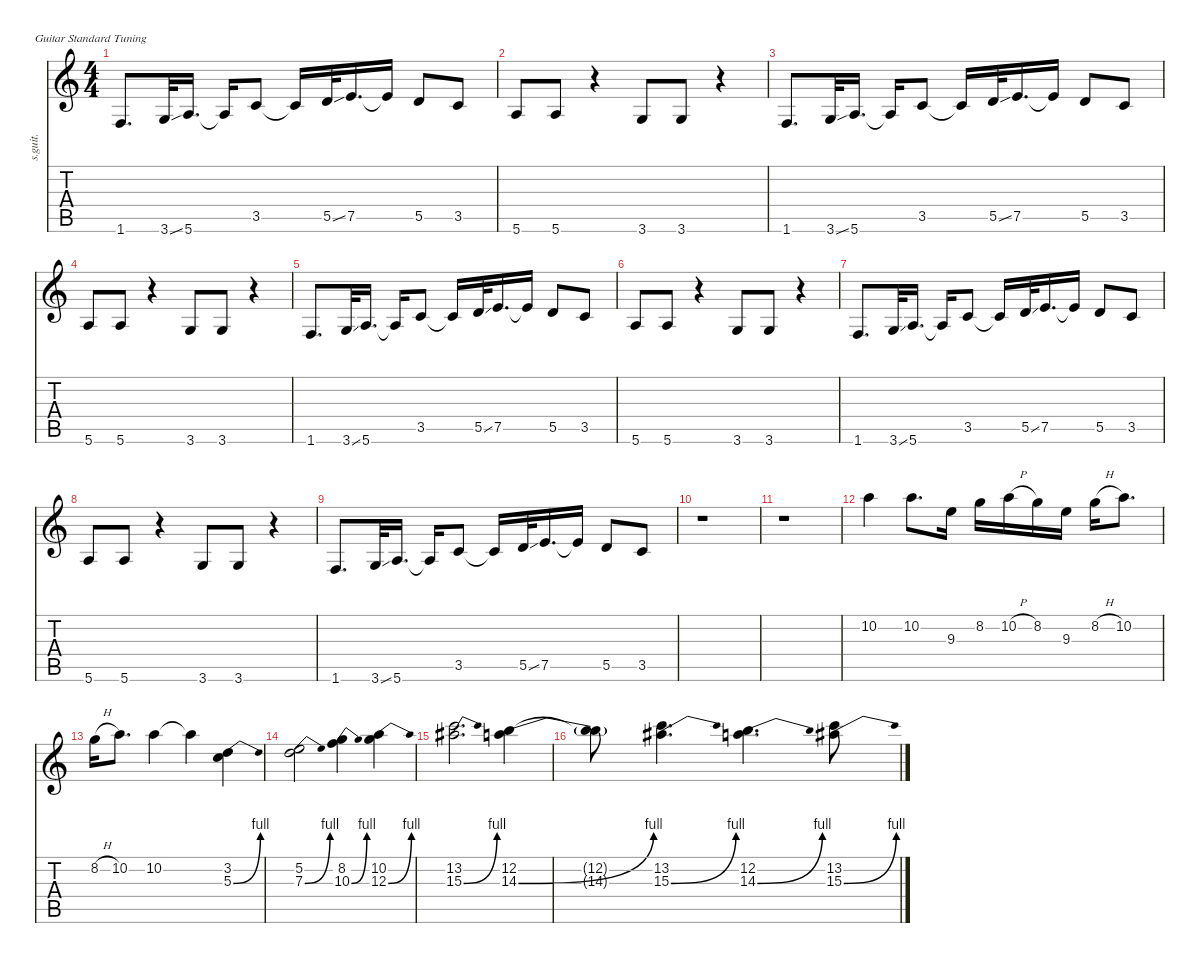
\defaultSystemsLayout 4
\hideDynamics
\bracketExtendMode nobrackets
\track ("Jimmy Page - Lead Guitar" "s.guit.") {instrument distortionguitar}
\staff {score tabs}
\tuning (E4 B3 G3 D3 A2 E2)
\ts (4 4)
\tempo (102 hide)
\clef g2
\ks c
1.6.8{d lyrics (0 "") lyrics (1 "") lyrics (2 "") lyrics (3 "") lyrics (4 "") dy mf} 3.6{ss}.32{lyrics (0 "") lyrics (1 "") lyrics (2 "") lyrics (3 "") lyrics (4 "")} 5.6.16{d lyrics (0 "") lyrics (1 "") lyrics (2 "") lyrics (3 "") lyrics (4 "")} 5.6{t}.16{lyrics (0 "") lyrics (1 "") lyrics (2 "") lyrics (3 "") lyrics (4 "")} 3.5.8{lyrics (0 "") lyrics (1 "") lyrics (2 "") lyrics (3 "") lyrics (4 "")} 3.5{t}.16{lyrics (0 "") lyrics (1 "") lyrics (2 "") lyrics (3 "") lyrics (4 "")} 5.5{ss}.32{lyrics (0 "") lyrics (1 "") lyrics (2 "") lyrics (3 "") lyrics (4 "")} 7.5.16{d lyrics (0 "") lyrics (1 "") lyrics (2 "") lyrics (3 "") lyrics (4 "")} 7.5{t}.16{lyrics (0 "") lyrics (1 "") lyrics (2 "") lyrics (3 "") lyrics (4 "")} 5.5.8{lyrics (0 "") lyrics (1 "") lyrics (2 "") lyrics (3 "") lyrics (4 "")} 3.5.8{lyrics (0 "") lyrics (1 "") lyrics (2 "") lyrics (3 "") lyrics (4 "")} |
5.6.8{lyrics (0 "") lyrics (1 "") lyrics (2 "") lyrics (3 "") lyrics (4 "")} 5.6.8{lyrics (0 "") lyrics (1 "") lyrics (2 "") lyrics (3 "") lyrics (4 "")} r.4 3.6.8{lyrics (0 "") lyrics (1 "") lyrics (2 "") lyrics (3 "") lyrics (4 "")} 3.6.8{lyrics (0 "") lyrics (1 "") lyrics (2 "") lyrics (3 "") lyrics (4 "")} r.4 |
1.6.8{d lyrics (0 "") lyrics (1 "") lyrics (2 "") lyrics (3 "") lyrics (4 "")} 3.6{ss}.32{lyrics (0 "") lyrics (1 "") lyrics (2 "") lyrics (3 "") lyrics (4 "")} 5.6.16{d lyrics (0 "") lyrics (1 "") lyrics (2 "") lyrics (3 "") lyrics (4 "")} 5.6{t}.16{lyrics (0 "") lyrics (1 "") lyrics (2 "") lyrics (3 "") lyrics (4 "")} 3.5.8{lyrics (0 "") lyrics (1 "") lyrics (2 "") lyrics (3 "") lyrics (4 "")} 3.5{t}.16{lyrics (0 "") lyrics (1 "") lyrics (2 "") lyrics (3 "") lyrics (4 "")} 5.5{ss}.32{lyrics (0 "") lyrics (1 "") lyrics (2 "") lyrics (3 "") lyrics (4 "")} 7.5.16{d lyrics (0 "") lyrics (1 "") lyrics (2 "") lyrics (3 "") lyrics (4 "")} 7.5{t}.16{lyrics (0 "") lyrics (1 "") lyrics (2 "") lyrics (3 "") lyrics (4 "")} 5.5.8{lyrics (0 "") lyrics (1 "") lyrics (2 "") lyrics (3 "") lyrics (4 "")} 3.5.8{lyrics (0 "") lyrics (1 "") lyrics (2 "") lyrics (3 "") lyrics (4 "")} |
5.6.8{lyrics (0 "") lyrics (1 "") lyrics (2 "") lyrics (3 "") lyrics (4 "")} 5.6.8{lyrics (0 "") lyrics (1 "") lyrics (2 "") lyrics (3 "") lyrics (4 "")} r.4 3.6.8{lyrics (0 "") lyrics (1 "") lyrics (2 "") lyrics (3 "") lyrics (4 "")} 3.6.8{lyrics (0 "") lyrics (1 "") lyrics (2 "") lyrics (3 "") lyrics (4 "")} r.4 |
1.6.8{d lyrics (0 "") lyrics (1 "") lyrics (2 "") lyrics (3 "") lyrics (4 "")} 3.6{ss}.32{lyrics (0 "") lyrics (1 "") lyrics (2 "") lyrics (3 "") lyrics (4 "")} 5.6.16{d lyrics (0 "") lyrics (1 "") lyrics (2 "") lyrics (3 "") lyrics (4 "")} 5.6{t}.16{lyrics (0 "") lyrics (1 "") lyrics (2 "") lyrics (3 "") lyrics (4 "")} 3.5.8{lyrics (0 "") lyrics (1 "") lyrics (2 "") lyrics (3 "") lyrics (4 "")} 3.5{t}.16{lyrics (0 "") lyrics (1 "") lyrics (2 "") lyrics (3 "") lyrics (4 "")} 5.5{ss}.32{lyrics (0 "") lyrics (1 "") lyrics (2 "") lyrics (3 "") lyrics (4 "")} 7.5.16{d lyrics (0 "") lyrics (1 "") lyrics (2 "") lyrics (3 "") lyrics (4 "")} 7.5{t}.16{lyrics (0 "") lyrics (1 "") lyrics (2 "") lyrics (3 "") lyrics (4 "")} 5.5.8{lyrics (0 "") lyrics (1 "") lyrics (2 "") lyrics (3 "") lyrics (4 "")} 3.5.8{lyrics (0 "") lyrics (1 "") lyrics (2 "") lyrics (3 "") lyrics (4 "")} |
5.6.8{lyrics (0 "") lyrics (1 "") lyrics (2 "") lyrics (3 "") lyrics (4 "")} 5.6.8{lyrics (0 "") lyrics (1 "") lyrics (2 "") lyrics (3 "") lyrics (4 "")} r.4 3.6.8{lyrics (0 "") lyrics (1 "") lyrics (2 "") lyrics (3 "") lyrics (4 "")} 3.6.8{lyrics (0 "") lyrics (1 "") lyrics (2 "") lyrics (3 "") lyrics (4 "")} r.4 |
1.6.8{d lyrics (0 "") lyrics (1 "") lyrics (2 "") lyrics (3 "") lyrics (4 "")} 3.6{ss}.32{lyrics (0 "") lyrics (1 "") lyrics (2 "") lyrics (3 "") lyrics (4 "")} 5.6.16{d lyrics (0 "") lyrics (1 "") lyrics (2 "") lyrics (3 "") lyrics (4 "")} 5.6{t}.16{lyrics (0 "") lyrics (1 "") lyrics (2 "") lyrics (3 "") lyrics (4 "")} 3.5.8{lyrics (0 "") lyrics (1 "") lyrics (2 "") lyrics (3 "") lyrics (4 "")} 3.5{t}.16{lyrics (0 "") lyrics (1 "") lyrics (2 "") lyrics (3 "") lyrics (4 "")} 5.5{ss}.32{lyrics (0 "") lyrics (1 "") lyrics (2 "") lyrics (3 "") lyrics (4 "")} 7.5.16{d lyrics (0 "") lyrics (1 "") lyrics (2 "") lyrics (3 "") lyrics (4 "")} 7.5{t}.16{lyrics (0 "") lyrics (1 "") lyrics (2 "") lyrics (3 "") lyrics (4 "")} 5.5.8{lyrics (0 "") lyrics (1 "") lyrics (2 "") lyrics (3 "") lyrics (4 "")} 3.5.8{lyrics (0 "") lyrics (1 "") lyrics (2 "") lyrics (3 "") lyrics (4 "")} |
5.6.8{lyrics (0 "") lyrics (1 "") lyrics (2 "") lyrics (3 "") lyrics (4 "")} 5.6.8{lyrics (0 "") lyrics (1 "") lyrics (2 "") lyrics (3 "") lyrics (4 "")} r.4 3.6.8{lyrics (0 "") lyrics (1 "") lyrics (2 "") lyrics (3 "") lyrics (4 "")} 3.6.8{lyrics (0 "") lyrics (1 "") lyrics (2 "") lyrics (3 "") lyrics (4 "")} r.4 |
1.6.8{d lyrics (0 "") lyrics (1 "") lyrics (2 "") lyrics (3 "") lyrics (4 "")} 3.6{ss}.32{lyrics (0 "") lyrics (1 "") lyrics (2 "") lyrics (3 "") lyrics (4 "")} 5.6.16{d lyrics (0 "") lyrics (1 "") lyrics (2 "") lyrics (3 "") lyrics (4 "")} 5.6{t}.16{lyrics (0 "") lyrics (1 "") lyrics (2 "") lyrics (3 "") lyrics (4 "")} 3.5.8{lyrics (0 "") lyrics (1 "") lyrics (2 "") lyrics (3 "") lyrics (4 "")} 3.5{t}.16{lyrics (0 "") lyrics (1 "") lyrics (2 "") lyrics (3 "") lyrics (4 "")} 5.5{ss}.32{lyrics (0 "") lyrics (1 "") lyrics (2 "") lyrics (3 "") lyrics (4 "")} 7.5.16{d lyrics (0 "") lyrics (1 "") lyrics (2 "") lyrics (3 "") lyrics (4 "")} 7.5{t}.16{lyrics (0 "") lyrics (1 "") lyrics (2 "") lyrics (3 "") lyrics (4 "")} 5.5.8{lyrics (0 "") lyrics (1 "") lyrics (2 "") lyrics (3 "") lyrics (4 "")} 3.5.8{lyrics (0 "") lyrics (1 "") lyrics (2 "") lyrics (3 "") lyrics (4 "")} |
r.1 |
r.1 |
\tempo (96 hide)
10.2.4{lyrics (0 "") lyrics (1 "") lyrics (2 "") lyrics (3 "") lyrics (4 "")} 10.2.8{d lyrics (0 "") lyrics (1 "") lyrics (2 "") lyrics (3 "") lyrics (4 "")} 9.3.16{lyrics (0 "") lyrics (1 "") lyrics (2 "") lyrics (3 "") lyrics (4 "")} 8.2.16{lyrics (0 "") lyrics (1 "") lyrics (2 "") lyrics (3 "") lyrics (4 "")} 10.2{h}.16{lyrics (0 "") lyrics (1 "") lyrics (2 "") lyrics (3 "") lyrics (4 "")} 8.2.16{lyrics (0 "") lyrics (1 "") lyrics (2 "") lyrics (3 "") lyrics (4 "")} 9.3.16{lyrics (0 "") lyrics (1 "") lyrics (2 "") lyrics (3 "") lyrics (4 "")} 8.2{h}.16{lyrics (0 "") lyrics (1 "") lyrics (2 "") lyrics (3 "") lyrics (4 "")} 10.2.8{d lyrics (0 "") lyrics (1 "") lyrics (2 "") lyrics (3 "") lyrics (4 "")} |
8.2{h}.16{lyrics (0 "") lyrics (1 "") lyrics (2 "") lyrics (3 "") lyrics (4 "")} 10.2.8{d lyrics (0 "") lyrics (1 "") lyrics (2 "") lyrics (3 "") lyrics (4 "")} 10.2.4{lyrics (0 "") lyrics (1 "") lyrics (2 "") lyrics (3 "") lyrics (4 "")} 10.2{t}.4{lyrics (0 "") lyrics (1 "") lyrics (2 "") lyrics (3 "") lyrics (4 "")} (3.2 5.3{be (bend 0 0 15 4)}).4{lyrics (0 "") lyrics (1 "") lyrics (2 "") lyrics (3 "") lyrics (4 "")} |
(5.2 7.3{be (bend 0 0 15 4)}).2{lyrics (0 "") lyrics (1 "") lyrics (2 "") lyrics (3 "") lyrics (4 "")} (8.2 10.3{be (bend 0 0 15 4)}).4{lyrics (0 "") lyrics (1 "") lyrics (2 "") lyrics (3 "") lyrics (4 "")} (10.2 12.3{be (bend 0 0 15 4)}).4{lyrics (0 "") lyrics (1 "") lyrics (2 "") lyrics (3 "") lyrics (4 "")} |
(13.2 15.3{be (bend 0 0 15 4) acc #}).2{d lyrics (0 "") lyrics (1 "") lyrics (2 "") lyrics (3 "") lyrics (4 "")} (12.2 14.3{be (bend 0 0 15 4)}).4{lyrics (0 "") lyrics (1 "") lyrics (2 "") lyrics (3 "") lyrics (4 "")} |
(12.2{t} 14.3{t}).8{lyrics (0 "") lyrics (1 "") lyrics (2 "") lyrics (3 "") lyrics (4 "")} (13.2 15.3{be (bend 0 0 15 4) acc #}).4{d lyrics (0 "") lyrics (1 "") lyrics (2 "") lyrics (3 "") lyrics (4 "")} (12.2 14.3{be (bend 0 0 15 4)}).4{d lyrics (0 "") lyrics (1 "") lyrics (2 "") lyrics (3 "") lyrics (4 "")} (13.2 15.3{be (bend 0 0 15 4) acc #}).8{lyrics (0 "") lyrics (1 "") lyrics (2 "") lyrics (3 "") lyrics (4 "")}
